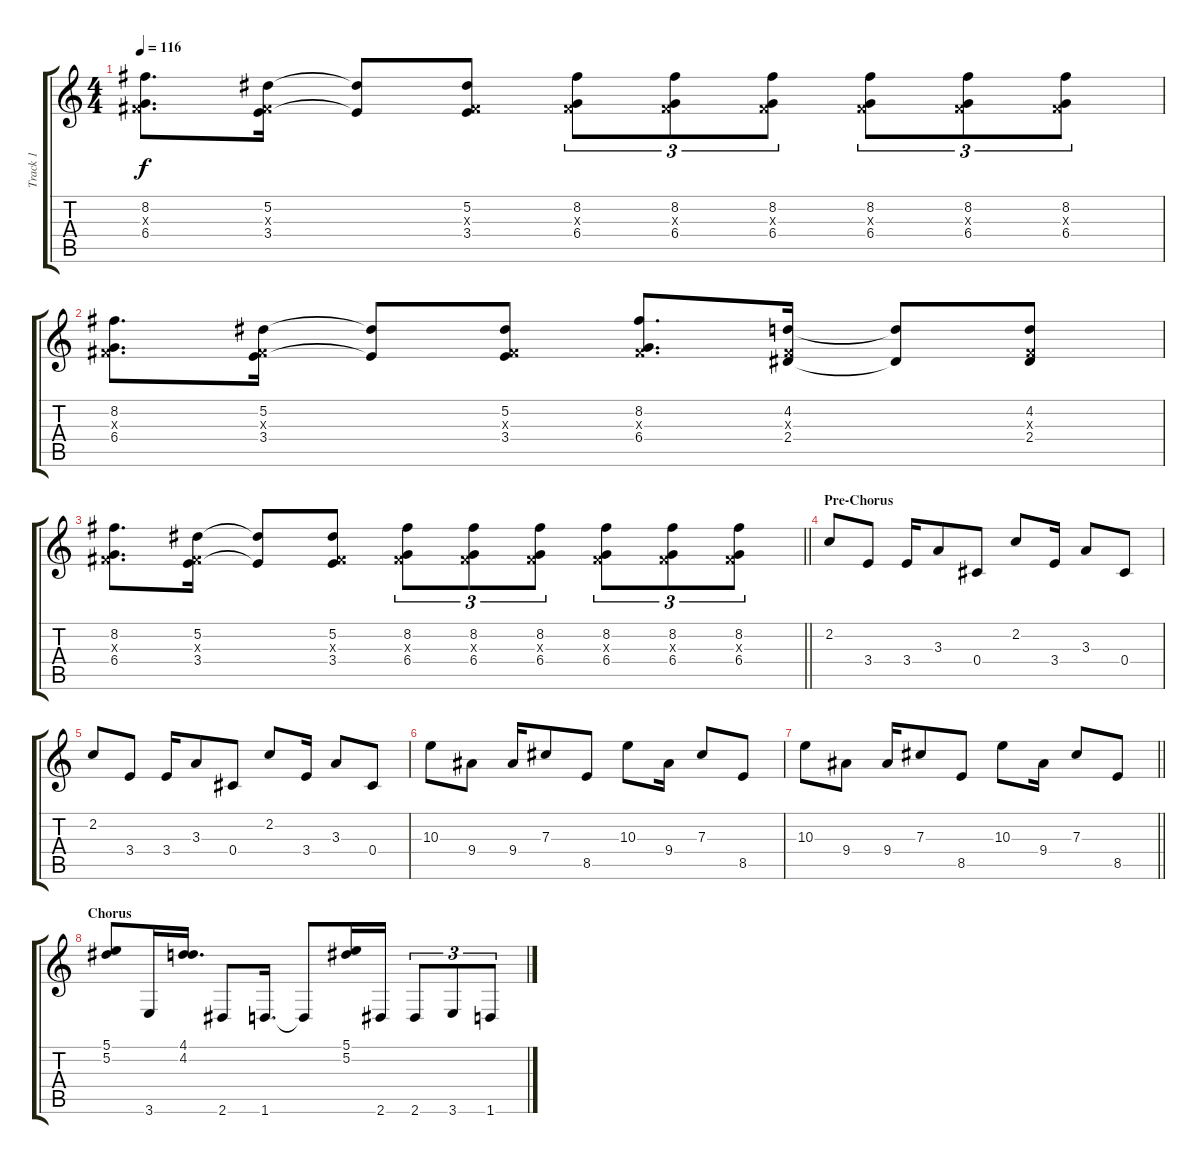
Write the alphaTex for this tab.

\track ("Track 1" "Track 1") {instrument distortionguitar}
\staff {score tabs}
\tuning (B3 Bb3 Gb3 Db3 Ab2 Db2) {hide}
\ts (4 4)
\tempo 116
\clef g2
\ks c
(8.2 0.3{x} 6.4).8{d dy f} (5.2 0.3{x} 3.4).16 (5.2{t} 3.4{t}).8 (5.2 0.3{x} 3.4).8 (8.2 0.3{x} 6.4).8{tu (3 2)} (8.2 0.3{x} 6.4).8{tu (3 2)} (8.2 0.3{x} 6.4).8{tu (3 2)} (8.2 0.3{x} 6.4).8{tu (3 2)} (8.2 0.3{x} 6.4).8{tu (3 2)} (8.2 0.3{x} 6.4).8{tu (3 2)} |
(8.2 0.3{x} 6.4).8{d} (5.2 0.3{x} 3.4).16 (5.2{t} 3.4{t}).8 (5.2 0.3{x} 3.4).8 (8.2 0.3{x} 6.4).8{d} (4.2 0.3{x} 2.4).16 (4.2{t} 2.4{t}).8 (4.2 0.3{x} 2.4).8 |
\barLineRight lightlight
(8.2 0.3{x} 6.4).8{d} (5.2 0.3{x} 3.4).16 (5.2{t} 3.4{t}).8 (5.2 0.3{x} 3.4).8 (8.2 0.3{x} 6.4).8{tu (3 2)} (8.2 0.3{x} 6.4).8{tu (3 2)} (8.2 0.3{x} 6.4).8{tu (3 2)} (8.2 0.3{x} 6.4).8{tu (3 2)} (8.2 0.3{x} 6.4).8{tu (3 2)} (8.2 0.3{x} 6.4).8{tu (3 2)} |
\section ("" "Pre-Chorus")
2.2.8 3.4.8 3.4.16 3.3.8 0.4.8 2.2.8 3.4.16 3.3.8 0.4.8 |
2.2.8 3.4.8 3.4.16 3.3.8 0.4.8 2.2.8 3.4.16 3.3.8 0.4.8 |
10.3.8 9.4.8 9.4.16 7.3.8 8.5.8 10.3.8 9.4.16 7.3.8 8.5.8 |
\barLineRight lightlight
10.3.8 9.4.8 9.4.16 7.3.8 8.5.8 10.3.8 9.4.16 7.3.8 8.5.8 |
\section ("" "Chorus")
(5.1 5.2).8 3.6.16 (4.1 4.2).16{d} 2.6.8 1.6.16{d} 1.6{t}.8 (5.1 5.2).16 2.6.16 2.6.8{tu (3 2)} 3.6.8{tu (3 2)} 1.6.8{tu (3 2)}
